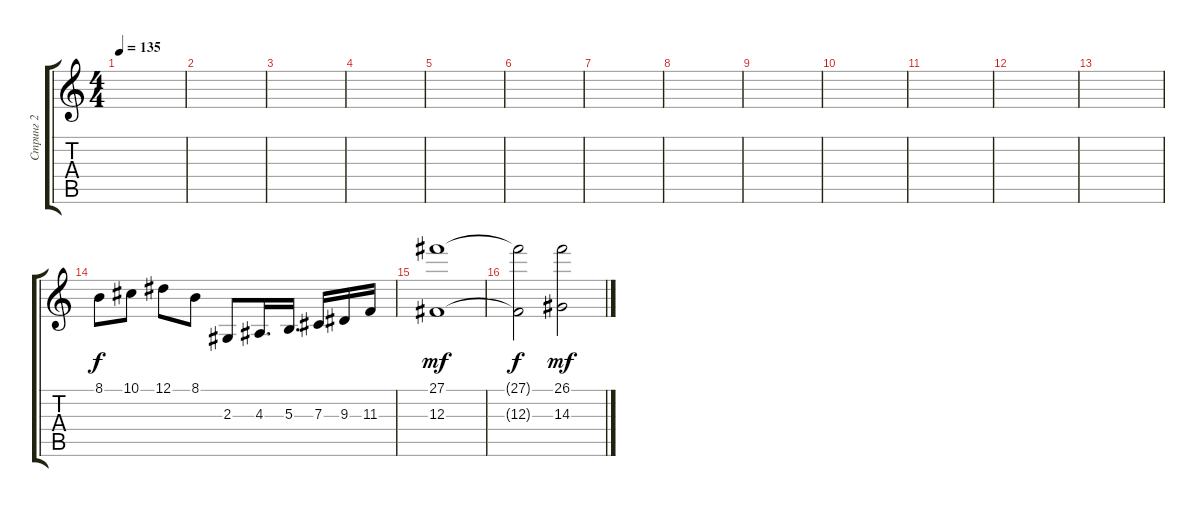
\track ("Стринг 2" "Стринг 2") {instrument stringensemble2}
\staff {score tabs}
\tuning (Eb4 Bb3 Gb3 Db3 Ab2 Eb2) {hide}
\ts (4 4)
\tempo 135
\clef g2
\ks c
|
|
|
|
|
|
|
|
|
|
|
|
|
8.1.8{volume 13 instrument stringensemble1} 10.1.8 12.1.8 8.1.8 2.3.8 4.3.16{d} 5.3.16{d} 7.3.16 9.3.16 11.3.16 |
(27.1 12.3).1{dy mf} |
(27.1{t} 12.3{t}).2{dy f} (26.1 14.3).2{dy mf}
